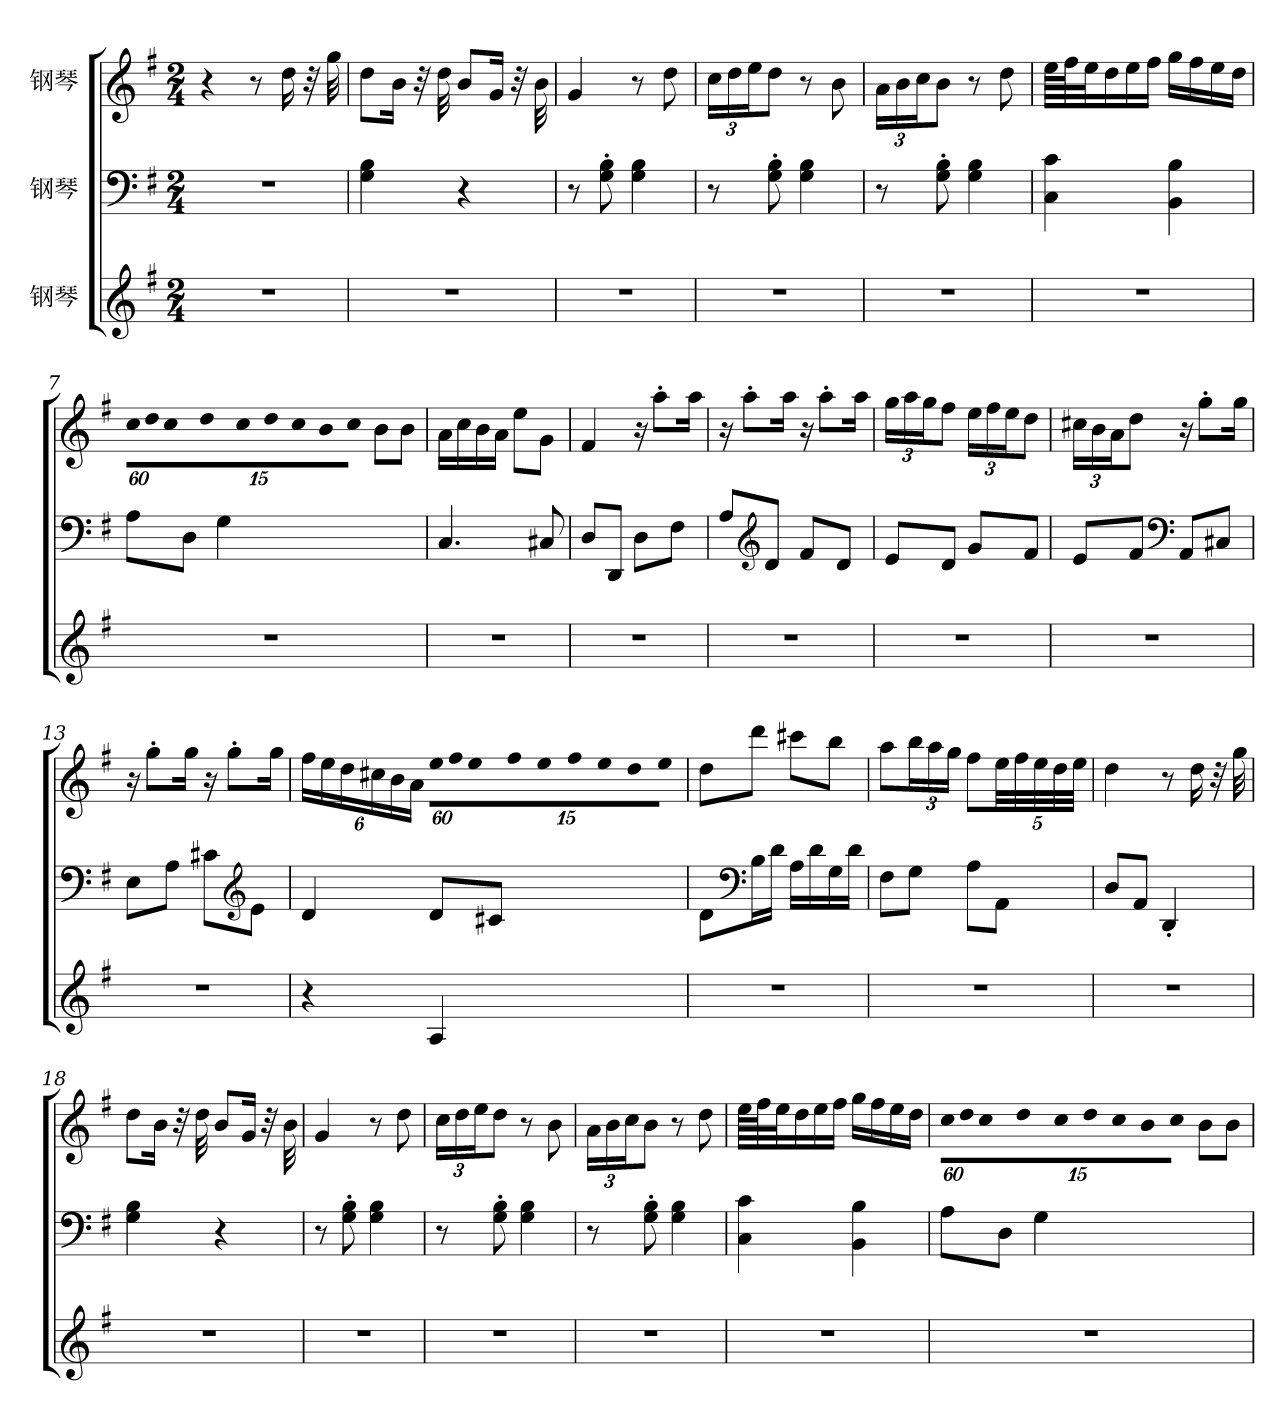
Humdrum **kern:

**kern	**kern	**kern
*part3	*part2	*part1
*staff3	*staff2	*staff1
*I"钢琴	*I"钢琴	*I"钢琴
*clefG2	*clefF4	*clefG2
*k[f#]	*k[f#]	*k[f#]
*M2/4	*M2/4	*M2/4
*MM100	*MM100	*MM100
=1	=1	=1
2r	2r	4r
*	*	*MM90
.	.	8r
.	.	16dd\
.	.	32r
.	.	32gg\
=2	=2	=2
2r	4G\ 4B\	8dd\L
.	.	16b\Jk
.	.	32r
.	.	32dd\
.	4r	8b/L
.	.	16g/Jk
.	.	32r
.	.	32b\
=3	=3	=3
2r	8r	4g/
.	8G\' 8B\'	.
.	4G\ 4B\	8r
.	.	8dd\
=4	=4	=4
*	*	*Xbrackettup
2r	8r	24cc\LL
.	.	24dd\
.	.	24ee\J
.	8G\' 8B\'	8dd\J
.	4G\ 4B\	8r
.	.	8b\
=5	=5	=5
2r	8r	24a\LL
.	.	24b\
.	.	24cc\J
.	8G\' 8B\'	8b\J
.	4G\ 4B\	8r
.	.	8dd\
=6	=6	=6
2r	4C\ 4c\	64ee\LLLL
.	.	64ff#\J
.	.	32ee\J
.	.	16dd\
.	.	16ee\
.	.	16ff#\JJ
.	4BB\ 4B\	16gg\LL
.	.	16ff#\
.	.	16ee\
.	.	16dd\JJ
!!LO:LB:g=z
=7	=7	=7
!	!	!LO:N:vis=32
2r	8A\L	1920%53cc\LLL
!	!	!LO:N:vis=32
.	.	1920%53dd\
.	.	1920ryy
!	!	!LO:N:vis=32
.	.	1920%53cc\
!	!	!LO:N:vis=32
.	.	1920%53dd\
!	!	!LO:N:vis=32
.	.	1920%53cc\
.	8D\J	.
.	.	1920ryy
!	!	!LO:N:vis=32
.	.	1920%53dd\
!	!	!LO:N:vis=32
.	.	1920%53cc\
!	!	!LO:N:vis=32
.	.	1920%53b\
.	.	1920ryy
!	!	!LO:N:vis=32
.	.	1920%53cc\JJJ
.	4G\	8b\L
.	.	8b\J
=8	=8	=8
2r	4.C/	16a\LL
.	.	16cc\
.	.	16b\
.	.	16a\JJ
.	.	8ee\L
.	8C#X/	8g\J
=9	=9	=9
2r	8D/L	4f#/
.	8DD/J	.
.	8D\L	16r
.	.	8aa'\L
.	8F#\J	.
.	.	16aa\Jk
=10	=10	=10
2r	8A/L	16r
.	.	8aa'\L
*	*clefG2	*
.	8d/J	.
.	.	16aa\Jk
.	8f#/L	16r
.	.	8aa'\L
.	8d/J	.
.	.	16aa\Jk
=11	=11	=11
2r	8e/L	24gg\LL
.	.	24aa\
.	.	24gg\J
.	8d/J	8ff#\J
.	8g/L	24ee\LL
.	.	24ff#\
.	.	24ee\J
.	8f#/J	8dd\J
!!LO:LB:g=z
=12	=12	=12
2r	8e/L	24cc#X\LL
.	.	24b\
.	.	24a\J
.	8f#/J	8dd\J
*	*clefF4	*
.	8AA/L	16r
.	.	8gg'\L
.	8C#X/J	.
.	.	16gg\Jk
=13	=13	=13
2r	8E\L	16r
.	.	8gg'\L
.	8A\J	.
.	.	16gg\Jk
.	8c#X\L	16r
.	.	8gg'\L
*	*clefG2	*
.	8e\J	.
.	.	16gg\Jk
=14	=14	=14
4r	4d/	24ff#\LL
.	.	24ee\
.	.	24dd\
.	.	24cc#X\
.	.	24b\
.	.	24a\JJ
!	!	!LO:N:vis=32
4A/	8d/L	1920%53ee\LLL
!	!	!LO:N:vis=32
.	.	1920%53ff#\
.	.	1920ryy
!	!	!LO:N:vis=32
.	.	1920%53ee\
!	!	!LO:N:vis=32
.	.	1920%53ff#\
!	!	!LO:N:vis=32
.	.	1920%53ee\
.	8c#X/J	.
.	.	1920ryy
!	!	!LO:N:vis=32
.	.	1920%53ff#\
!	!	!LO:N:vis=32
.	.	1920%53ee\
!	!	!LO:N:vis=32
.	.	1920%53dd\
.	.	1920ryy
!	!	!LO:N:vis=32
.	.	1920%53ee\JJJ
=15	=15	=15
2r	8d\L	8dd\L
*	*clefF4	*
.	16B\L	8ddd\J
.	16d\JJ	.
.	16A\LL	8ccc#X\L
.	16d\	.
.	16G\	8bb\J
.	16d\JJ	.
!!LO:LB:g=z
=16	=16	=16
2r	8F#\L	8aa\L
.	8G\J	24bb\L
.	.	24aa\
.	.	24gg\JJ
.	8A\L	8ff#\L
.	8AA\J	40ee\LL
.	.	40ff#\
.	.	40ee\
.	.	40dd\
.	.	40ee\JJJ
=17	=17	=17
2r	8D/L	4dd\
.	8AA/J	.
.	4DD'/	8r
.	.	16dd\
.	.	32r
.	.	32gg\
=18	=18	=18
2r	4G\ 4B\	8dd\L
.	.	16b\Jk
.	.	32r
.	.	32dd\
.	4r	8b/L
.	.	16g/Jk
.	.	32r
.	.	32b\
=19	=19	=19
2r	8r	4g/
.	8G\' 8B\'	.
.	4G\ 4B\	8r
.	.	8dd\
=20	=20	=20
2r	8r	24cc\LL
.	.	24dd\
.	.	24ee\J
.	8G\' 8B\'	8dd\J
.	4G\ 4B\	8r
.	.	8b\
!!LO:PB:g=z
=21	=21	=21
2r	8r	24a\LL
.	.	24b\
.	.	24cc\J
.	8G\' 8B\'	8b\J
.	4G\ 4B\	8r
.	.	8dd\
=22	=22	=22
2r	4C\ 4c\	64ee\LLLL
.	.	64ff#\J
.	.	32ee\J
.	.	16dd\
.	.	16ee\
.	.	16ff#\JJ
.	4BB\ 4B\	16gg\LL
.	.	16ff#\
.	.	16ee\
.	.	16dd\JJ
=23	=23	=23
!	!	!LO:N:vis=32
2r	8A\L	1920%53cc\LLL
!	!	!LO:N:vis=32
.	.	1920%53dd\
.	.	1920ryy
!	!	!LO:N:vis=32
.	.	1920%53cc\
!	!	!LO:N:vis=32
.	.	1920%53dd\
!	!	!LO:N:vis=32
.	.	1920%53cc\
.	8D\J	.
.	.	1920ryy
!	!	!LO:N:vis=32
.	.	1920%53dd\
!	!	!LO:N:vis=32
.	.	1920%53cc\
!	!	!LO:N:vis=32
.	.	1920%53b\
.	.	1920ryy
!	!	!LO:N:vis=32
.	.	1920%53cc\JJJ
.	4G\	8b\L
.	.	8b\J
=	=	=
*-	*-	*-
